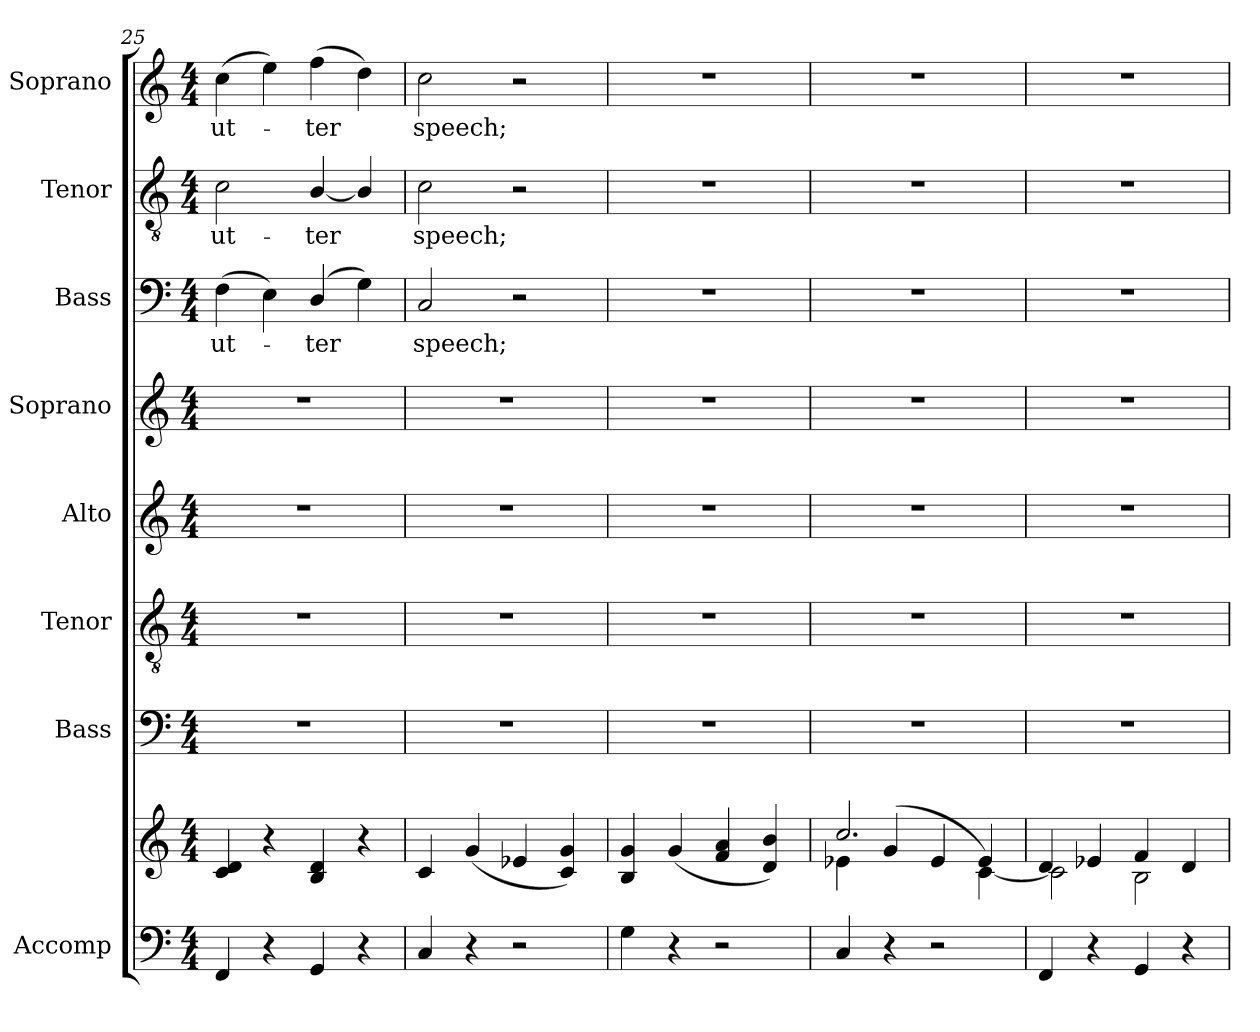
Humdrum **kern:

**kern	**kern	**kern	**kern	**kern	**kern	**kern	**text	**kern	**text	**kern	**text
*part8	*part8	*part7	*part6	*part5	*part4	*part3	*part3	*part2	*part2	*part1	*part1
*staff9	*staff8	*staff7	*staff6	*staff5	*staff4	*staff3	*staff3	*staff2	*staff2	*staff1	*staff1
*I"Accomp	*	*I"Bass	*I"Tenor	*I"Alto	*I"Soprano	*I"Bass	*	*I"Tenor	*	*I"Soprano	*
*	*	*I'B.	*I'T.	*I'A.	*I'S.	*I'B.	*	*I'T.	*	*I'S.	*
*clefF4	*clefG2	*clefF4	*clefGv2	*clefG2	*clefG2	*clefF4	*	*clefGv2	*	*clefG2	*
*	*	*	*ITrd7c12	*	*	*	*	*ITrd7c12	*	*	*
*k[]	*k[]	*k[]	*k[]	*k[]	*k[]	*k[]	*	*k[]	*	*k[]	*
*C:	*C:	*C:	*C:	*C:	*C:	*C:	*	*C:	*	*C:	*
*M4/4	*M4/4	*M4/4	*M4/4	*M4/4	*M4/4	*M4/4	*	*M4/4	*	*M4/4	*
=25	=25	=25	=25	=25	=25	=25	=25	=25	=25	=25	=25
!	!	!	!	!	!	!	!LO:LY:b:color=#000000	!	!	!	!
!	!	!	!	!	!	!	!	!	!LO:LY:b:color=#000000	!	!
!	!	!	!	!	!	!	!	!	!	!	!LO:LY:b:color=#000000
4FFi/	4ci/ 4di	1r	1r	1r	1r	(4Fi\	ut-	2Ci\	ut-	(4cci\	ut-
4r	4r	.	.	.	.	4Ei\)	.	.	.	4eei\)	.
!	!	!	!	!	!	!	!LO:LY:b:color=#000000	!	!	!	!
!	!	!	!	!	!	!	!	!	!LO:LY:b:color=#000000	!	!
!	!	!	!	!	!	!	!	!	!	!	!LO:LY:b:color=#000000
4GGi/	4Bi/ 4di	.	.	.	.	(4Di/	-ter	[4BBi/	-ter	(4ffi\	-ter
4r	4r	.	.	.	.	4Gi\)	.	4BBi/]	.	4ddi\)	.
=26	=26	=26	=26	=26	=26	=26	=26	=26	=26	=26	=26
!	!	!	!	!	!	!	!LO:LY:b:color=#000000	!	!	!	!
!	!	!	!	!	!	!	!	!	!LO:LY:b:color=#000000	!	!
!	!	!	!	!	!	!	!	!	!	!	!LO:LY:b:color=#000000
4Ci/	4ci/	1r	1r	1r	1r	2Ci/	speech;	2Ci\	speech;	2cci\	speech;
4r	(4gi/	.	.	.	.	.	.	.	.	.	.
2r	4e-Xi/	.	.	.	.	2r	.	2r	.	2r	.
.	4ci/ 4gi)	.	.	.	.	.	.	.	.	.	.
!!LO:LB:g=z
=27	=27	=27	=27	=27	=27	=27	=27	=27	=27	=27	=27
4Gi\	4Bi/ 4gi	1r	1r	1r	1r	1r	.	1r	.	1r	.
4r	(4gi/	.	.	.	.	.	.	.	.	.	.
2r	4fi/ 4ai	.	.	.	.	.	.	.	.	.	.
.	4di/ 4bi)	.	.	.	.	.	.	.	.	.	.
=28	=28	=28	=28	=28	=28	=28	=28	=28	=28	=28	=28
*	*^	*	*	*	*	*	*	*	*	*	*
4Ci/	2.cci/	4e-Xi\	1r	1r	1r	1r	1r	.	1r	.	1r	.
4r	.	(4gi/	.	.	.	.	.	.	.	.	.	.
2r	.	4e-i/	.	.	.	.	.	.	.	.	.	.
.	4e-i/	[4ci\)	.	.	.	.	.	.	.	.	.	.
=29	=29	=29	=29	=29	=29	=29	=29	=29	=29	=29	=29	=29
4FFi/	4di/	2ci\]	1r	1r	1r	1r	1r	.	1r	.	1r	.
4r	4e-Xi/	.	.	.	.	.	.	.	.	.	.	.
4GGi/	4fi/	2Bi\	.	.	.	.	.	.	.	.	.	.
4r	4di/	.	.	.	.	.	.	.	.	.	.	.
*	*v	*v	*	*	*	*	*	*	*	*	*	*
=	=	=	=	=	=	=	=	=	=	=	=
*-	*-	*-	*-	*-	*-	*-	*-	*-	*-	*-	*-
